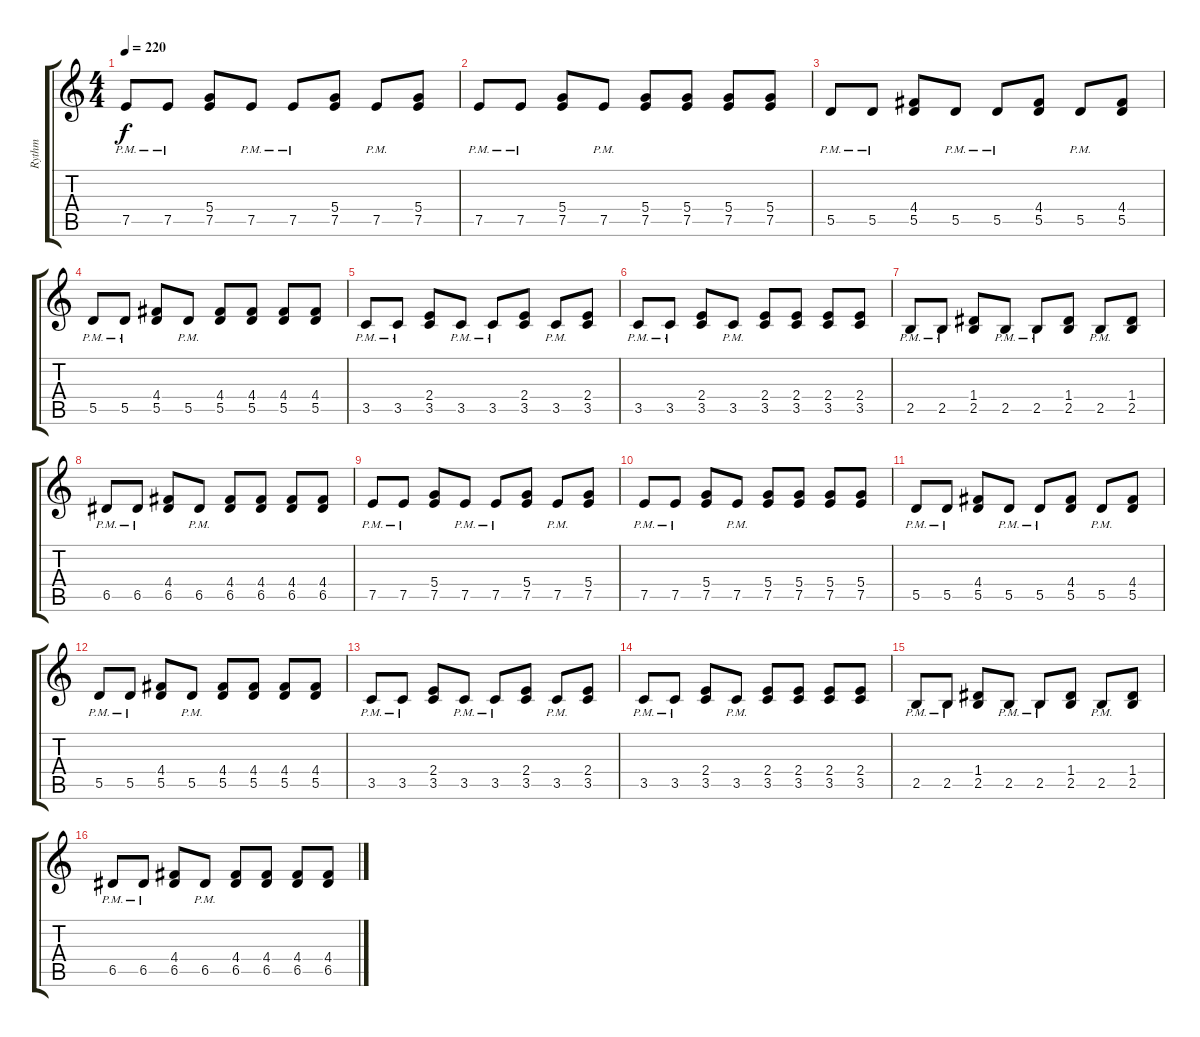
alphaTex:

\track ("Rythm" "Rythm") {instrument distortionguitar}
\staff {score tabs}
\tuning (E4 B3 G3 D3 A2 E2) {hide}
\ts (4 4)
\tempo 220
\clef g2
\ks c
7.5{pm}.8{dy f} 7.5{pm}.8 (5.4 7.5).8 7.5{pm}.8 7.5{pm}.8 (5.4 7.5).8 7.5{pm}.8 (5.4 7.5).8 |
7.5{pm}.8 7.5{pm}.8 (5.4 7.5).8 7.5{pm}.8 (5.4 7.5).8 (5.4 7.5).8 (5.4 7.5).8 (5.4 7.5).8 |
5.5{pm}.8 5.5{pm}.8 (4.4 5.5).8 5.5{pm}.8 5.5{pm}.8 (4.4 5.5).8 5.5{pm}.8 (4.4 5.5).8 |
5.5{pm}.8 5.5{pm}.8 (4.4 5.5).8 5.5{pm}.8 (4.4 5.5).8 (4.4 5.5).8 (4.4 5.5).8 (4.4 5.5).8 |
3.5{pm}.8 3.5{pm}.8 (2.4 3.5).8 3.5{pm}.8 3.5{pm}.8 (2.4 3.5).8 3.5{pm}.8 (2.4 3.5).8 |
3.5{pm}.8 3.5{pm}.8 (2.4 3.5).8 3.5{pm}.8 (2.4 3.5).8 (2.4 3.5).8 (2.4 3.5).8 (2.4 3.5).8 |
2.5{pm}.8 2.5{pm}.8 (1.4 2.5).8 2.5{pm}.8 2.5{pm}.8 (1.4 2.5).8 2.5{pm}.8 (1.4 2.5).8 |
6.5{pm}.8 6.5{pm}.8 (4.4 6.5).8 6.5{pm}.8 (4.4 6.5).8 (4.4 6.5).8 (4.4 6.5).8 (4.4 6.5).8 |
7.5{pm}.8 7.5{pm}.8 (5.4 7.5).8 7.5{pm}.8 7.5{pm}.8 (5.4 7.5).8 7.5{pm}.8 (5.4 7.5).8 |
7.5{pm}.8 7.5{pm}.8 (5.4 7.5).8 7.5{pm}.8 (5.4 7.5).8 (5.4 7.5).8 (5.4 7.5).8 (5.4 7.5).8 |
5.5{pm}.8 5.5{pm}.8 (4.4 5.5).8 5.5{pm}.8 5.5{pm}.8 (4.4 5.5).8 5.5{pm}.8 (4.4 5.5).8 |
5.5{pm}.8 5.5{pm}.8 (4.4 5.5).8 5.5{pm}.8 (4.4 5.5).8 (4.4 5.5).8 (4.4 5.5).8 (4.4 5.5).8 |
3.5{pm}.8 3.5{pm}.8 (2.4 3.5).8 3.5{pm}.8 3.5{pm}.8 (2.4 3.5).8 3.5{pm}.8 (2.4 3.5).8 |
3.5{pm}.8 3.5{pm}.8 (2.4 3.5).8 3.5{pm}.8 (2.4 3.5).8 (2.4 3.5).8 (2.4 3.5).8 (2.4 3.5).8 |
2.5{pm}.8 2.5{pm}.8 (1.4 2.5).8 2.5{pm}.8 2.5{pm}.8 (1.4 2.5).8 2.5{pm}.8 (1.4 2.5).8 |
6.5{pm}.8 6.5{pm}.8 (4.4 6.5).8 6.5{pm}.8 (4.4 6.5).8 (4.4 6.5).8 (4.4 6.5).8 (4.4 6.5).8
